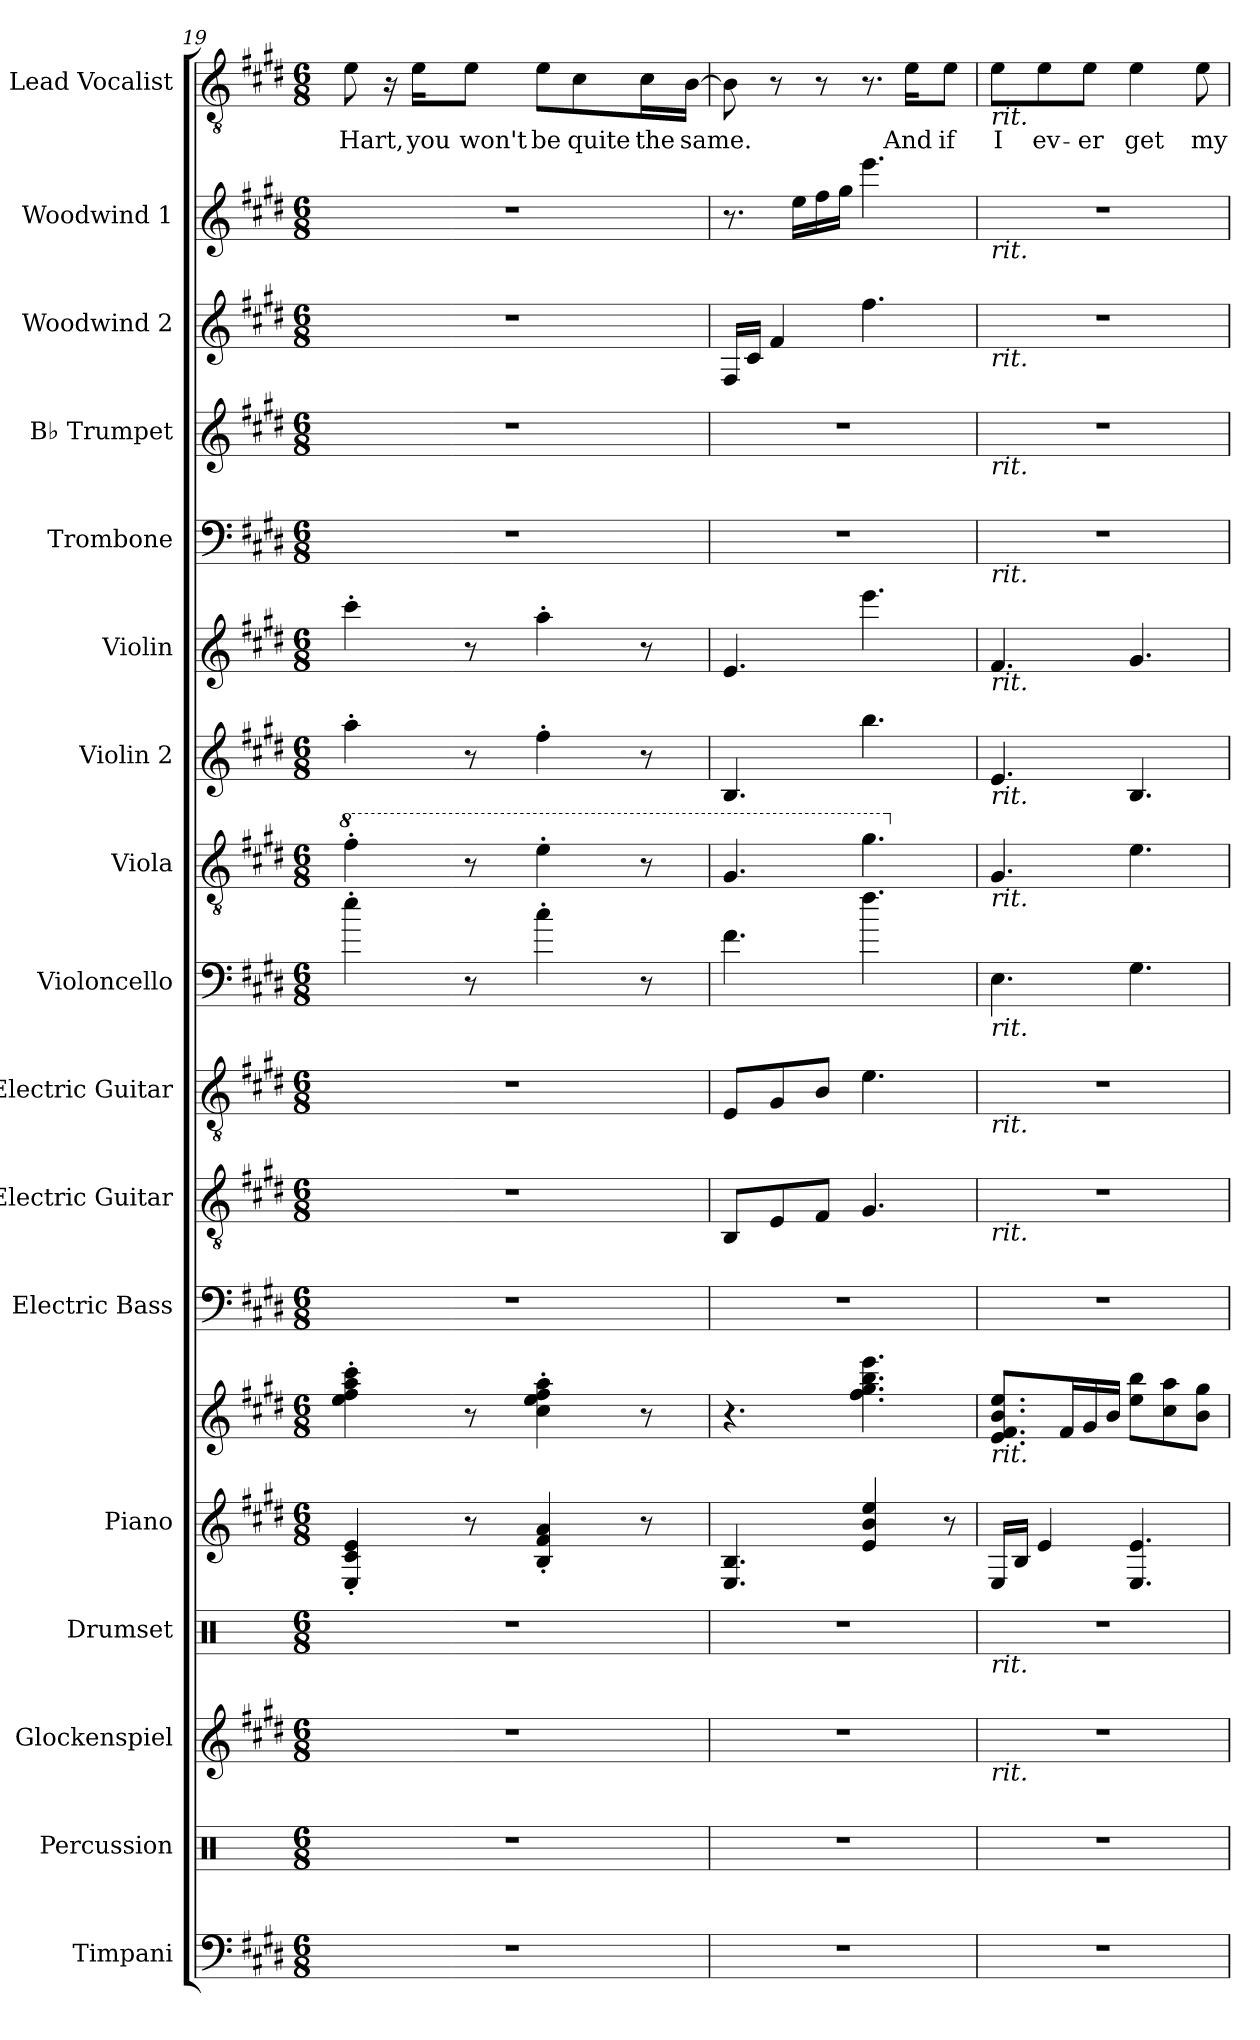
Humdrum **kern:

**kern	**kern	**kern	**kern	**kern	**kern	**kern	**kern	**kern	**kern	**kern	**kern	**kern	**kern	**kern	**kern	**kern	**kern	**text
*part17	*part16	*part15	*part14	*part13	*part13	*part12	*part11	*part10	*part9	*part8	*part7	*part6	*part5	*part4	*part3	*part2	*part1	*part1
*staff18	*staff17	*staff16	*staff15	*staff14	*staff13	*staff12	*staff11	*staff10	*staff9	*staff8	*staff7	*staff6	*staff5	*staff4	*staff3	*staff2	*staff1	*staff1
*I"Timpani	*I"Percussion	*I"Glockenspiel	*I"Drumset	*I"Piano	*	*I"Electric Bass	*I"Electric Guitar	*I"Electric Guitar	*I"Violoncello	*I"Viola	*I"Violin 2	*I"Violin	*I"Trombone	*I"B♭ Trumpet	*I"Woodwind 2	*I"Woodwind 1	*I"Lead Vocalist	*
*I'Timp.	*I'Perc.	*I'Glock.	*I'D. Set	*I'Pno	*	*I'El. B.	*I'El. Guit.	*I'El. Guit.	*I'Vc.	*I'Vla.	*I'Vln. 2	*I'Vln.	*I'Tbn.	*I'B♭ Tpt.	*I'WW2	*I'WW1	*I'Lead	*
*clefF4	*clefX	*clefG2	*clefX	*clefG2	*clefG2	*clefF4	*clefGv2	*clefGv2	*clefF4	*clefGv2	*clefG2	*clefG2	*clefF4	*clefG2	*clefG2	*clefG2	*clefGv2	*
*	*	*ITrd-14c-24	*	*	*	*ITrd7c12	*	*	*	*	*	*	*	*ITrd1c2	*ITrd1c2	*ITrd1c2	*	*
*k[f#c#g#d#]	*k[]	*k[f#c#g#d#]	*k[]	*k[f#c#g#d#]	*k[f#c#g#d#]	*k[f#c#g#d#]	*k[f#c#g#d#]	*k[f#c#g#d#]	*k[f#c#g#d#]	*k[f#c#g#d#]	*k[f#c#g#d#]	*k[f#c#g#d#]	*k[f#c#g#d#]	*k[f#c#]	*k[f#c#]	*k[f#c#]	*k[f#c#g#d#]	*
*M6/8	*M6/8	*M6/8	*M6/8	*M6/8	*M6/8	*M6/8	*M6/8	*M6/8	*M6/8	*M6/8	*M6/8	*M6/8	*M6/8	*M6/8	*M6/8	*M6/8	*M6/8	*
*	*	*	*	*	*	*	*	*	*	*8va	*	*	*	*	*	*	*	*
=19	=19	=19	=19	=19	=19	=19	=19	=19	=19	=19	=19	=19	=19	=19	=19	=19	=19	=19
!	!	!	!	!	!	!	!	!	!	!	!	!	!	!	!	!	!	!LO:LY:b
2.r	2.r	2.r	2.r	4E/' 4c#/' 4e/'	4ee\' 4ff#\' 4aa\' 4ccc#\'	2.r	2.r	2.r	4ee'\	4ff#'\	4aa'\	4ccc#'\	2.r	2.r	2.r	2.r	8e\	Hart,
.	.	.	.	.	.	.	.	.	.	.	.	.	.	.	.	.	16r	.
!	!	!	!	!	!	!	!	!	!	!	!	!	!	!	!	!	!	!LO:LY:b
.	.	.	.	.	.	.	.	.	.	.	.	.	.	.	.	.	16e\KL	you
!	!	!	!	!	!	!	!	!	!	!	!	!	!	!	!	!	!	!LO:LY:b
.	.	.	.	8r	8r	.	.	.	8r	8r	8r	8r	.	.	.	.	8e\J	won't
!	!	!	!	!	!	!	!	!	!	!	!	!	!	!	!	!	!	!LO:LY:b
.	.	.	.	4B/' 4f#/' 4a/'	4cc#\' 4ee\' 4ff#\' 4aa\'	.	.	.	4cc#'\	4ee'\	4ff#'\	4aa'\	.	.	.	.	8e\L	be
!	!	!	!	!	!	!	!	!	!	!	!	!	!	!	!	!	!	!LO:LY:b
.	.	.	.	.	.	.	.	.	.	.	.	.	.	.	.	.	8c#\	quite
!	!	!	!	!	!	!	!	!	!	!	!	!	!	!	!	!	!	!LO:LY:b
.	.	.	.	8r	8r	.	.	.	8r	8r	8r	8r	.	.	.	.	16c#\L	the
!	!	!	!	!	!	!	!	!	!	!	!	!	!	!	!	!	!	!LO:LY:b
.	.	.	.	.	.	.	.	.	.	.	.	.	.	.	.	.	[16B\JJ	same.
=20	=20	=20	=20	=20	=20	=20	=20	=20	=20	=20	=20	=20	=20	=20	=20	=20	=20	=20
2.r	2.r	2.r	2.r	4.E/ 4.B/	4.r	2.r	8BB/L	8E/L	4.f#\	4.g#/	4.B/	4.e/	2.r	2.r	16E/LL	8.r	8B\]	.
.	.	.	.	.	.	.	.	.	.	.	.	.	.	.	16B/JJ	.	.	.
.	.	.	.	.	.	.	8E/	8G#/	.	.	.	.	.	.	4e/	.	8r	.
.	.	.	.	.	.	.	.	.	.	.	.	.	.	.	.	16dd\LL	.	.
.	.	.	.	.	.	.	8F#/J	8B/J	.	.	.	.	.	.	.	16ee\	8r	.
.	.	.	.	.	.	.	.	.	.	.	.	.	.	.	.	16ff#\JJ	.	.
.	.	.	.	4e/ 4b/ 4ee/	4.ff#\ 4.gg#\ 4.bb\ 4.eee\	.	4.G#/	4.e\	4.ff#\	4.gg#\	4.bb\	4.eee\	.	.	4.ee\	4.ddd\	8.r	.
!	!	!	!	!	!	!	!	!	!	!	!	!	!	!	!	!	!	!LO:LY:b
.	.	.	.	.	.	.	.	.	.	.	.	.	.	.	.	.	16e\KL	And
!	!	!	!	!	!	!	!	!	!	!	!	!	!	!	!	!	!	!LO:LY:b
.	.	.	.	8r	.	.	.	.	.	.	.	.	.	.	.	.	8e\J	if
=21	=21	=21	=21	=21	=21	=21	=21	=21	=21	=21	=21	=21	=21	=21	=21	=21	=21	=21
*	*	*	*	*	*	*	*	*	*	*X8va	*	*	*	*	*	*	*	*
!	!	!	!	!	!	!	!	!	!	!	!	!	!	!	!	!	!LO:TX:b:i:t=rit.	!
!	!	!	!	!	!	!	!	!	!	!	!	!	!	!	!	!LO:TX:b:i:t=rit.	!	!
!	!	!	!	!	!	!	!	!	!	!	!	!	!	!	!LO:TX:b:i:t=rit.	!	!	!
!	!	!	!	!	!	!	!	!	!	!	!	!	!	!LO:TX:b:i:t=rit.	!	!	!	!
!	!	!	!	!	!	!	!	!	!	!	!	!	!LO:TX:b:i:t=rit.	!	!	!	!	!
!	!	!	!	!	!	!	!	!	!	!	!	!LO:TX:b:i:t=rit.	!	!	!	!	!	!
!	!	!	!	!	!	!	!	!	!	!	!LO:TX:b:i:t=rit.	!	!	!	!	!	!	!
!	!	!	!	!	!	!	!	!	!	!LO:TX:b:i:t=rit.	!	!	!	!	!	!	!	!
!	!	!	!	!	!	!	!	!	!LO:TX:b:i:t=rit.	!	!	!	!	!	!	!	!	!
!	!	!	!	!	!	!	!	!LO:TX:b:i:t=rit.	!	!	!	!	!	!	!	!	!	!
!	!	!	!	!	!	!	!LO:TX:b:i:t=rit.	!	!	!	!	!	!	!	!	!	!	!
!	!	!	!	!	!LO:TX:b:i:t=rit.	!	!	!	!	!	!	!	!	!	!	!	!	!
!	!	!	!LO:TX:b:i:t=rit.	!	!	!	!	!	!	!	!	!	!	!	!	!	!	!
!	!	!LO:TX:b:i:t=rit.	!	!	!	!	!	!	!	!	!	!	!	!	!	!	!	!
!	!	!	!	!	!	!	!	!	!	!	!	!	!	!	!	!	!	!LO:LY:b
2.r	2.r	2.r	2.r	16E/LL	8.e/ 8.f#/ 8.b/ 8.ee/L	2.r	2.r	2.r	4.E\	4.G#/	4.e/	4.f#/	2.r	2.r	2.r	2.r	8e\L	I
.	.	.	.	16B/JJ	.	.	.	.	.	.	.	.	.	.	.	.	.	.
!	!	!	!	!	!	!	!	!	!	!	!	!	!	!	!	!	!	!LO:LY:b
.	.	.	.	4e/	.	.	.	.	.	.	.	.	.	.	.	.	8e\	ev-
.	.	.	.	.	16f#/L	.	.	.	.	.	.	.	.	.	.	.	.	.
!	!	!	!	!	!	!	!	!	!	!	!	!	!	!	!	!	!	!LO:LY:b
.	.	.	.	.	16g#/	.	.	.	.	.	.	.	.	.	.	.	8e\J	-er
.	.	.	.	.	16b/JJ	.	.	.	.	.	.	.	.	.	.	.	.	.
!	!	!	!	!	!	!	!	!	!	!	!	!	!	!	!	!	!	!LO:LY:b
.	.	.	.	4.E/ 4.e/	8ee\ 8bb\L	.	.	.	4.G#\	4.e\	4.B/	4.g#/	.	.	.	.	4e\	get
.	.	.	.	.	8cc#\ 8aa\	.	.	.	.	.	.	.	.	.	.	.	.	.
!	!	!	!	!	!	!	!	!	!	!	!	!	!	!	!	!	!	!LO:LY:b
.	.	.	.	.	8b\ 8gg#\J	.	.	.	.	.	.	.	.	.	.	.	8e\	my
=	=	=	=	=	=	=	=	=	=	=	=	=	=	=	=	=	=	=
*-	*-	*-	*-	*-	*-	*-	*-	*-	*-	*-	*-	*-	*-	*-	*-	*-	*-	*-
